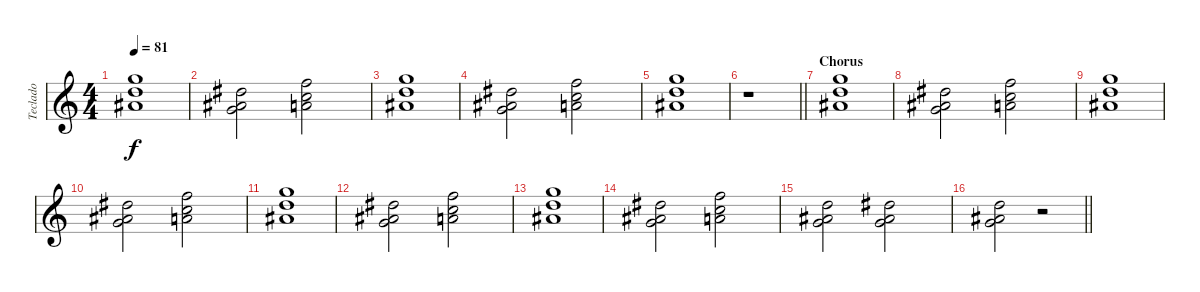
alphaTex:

\track ("Teclado" "Teclado") {instrument stringensemble1}
\staff {score}
\tuning (Eb4 Bb3 Gb3 Db3 Ab2 Eb2) {hide}
\ts (4 4)
\tempo 81
\clef g2
\ks c
(16.1 16.2 16.3).1{dy f} |
(12.1 12.2 13.3).2 (14.1 14.2 15.3).2 |
(16.1 16.2 16.3).1 |
(12.1 12.2 13.3).2 (14.1 14.2 15.3).2 |
(16.1 16.2 16.3).1 |
\barLineRight lightlight
r.1 |
\section ("" "Chorus")
(16.1 16.2 16.3).1 |
(12.1 12.2 13.3).2 (14.1 14.2 15.3).2 |
(16.1 16.2 16.3).1 |
(12.1 12.2 13.3).2 (14.1 14.2 15.3).2 |
(16.1 16.2 16.3).1 |
(12.1 12.2 13.3).2 (14.1 14.2 15.3).2 |
(16.1 16.2 16.3).1 |
(12.1 12.2 13.3).2 (14.1 14.2 15.3).2 |
(11.1 12.2 13.3).2 (12.1 12.2 13.3).2 |
\barLineRight lightlight
(11.1 12.2 13.3).2 r.2
